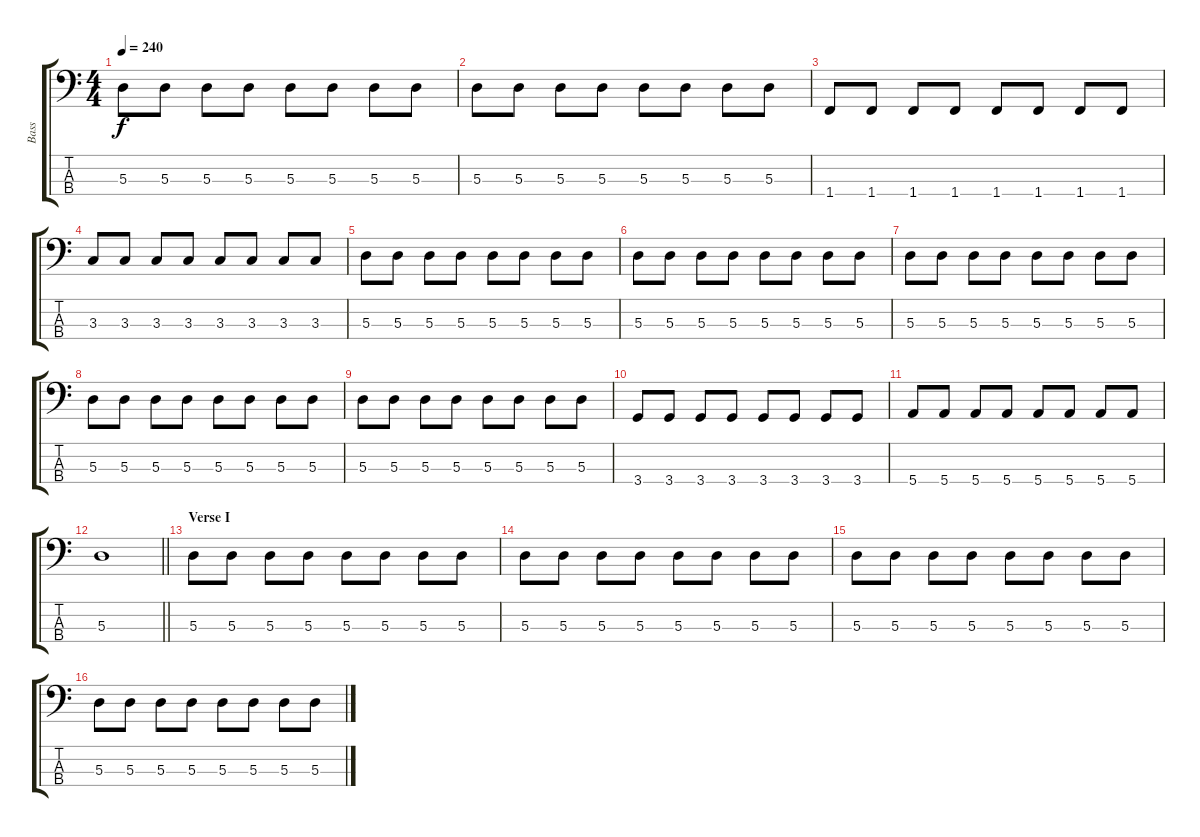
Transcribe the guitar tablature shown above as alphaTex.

\track ("Bass" "Bass") {instrument electricbassfinger}
\staff {score tabs}
\tuning (G2 D2 A1 E1) {hide}
\ts (4 4)
\tempo 240
\clef f4
\ks c
5.3.8{dy f} 5.3.8 5.3.8 5.3.8 5.3.8 5.3.8 5.3.8 5.3.8 |
5.3.8 5.3.8 5.3.8 5.3.8 5.3.8 5.3.8 5.3.8 5.3.8 |
1.4.8 1.4.8 1.4.8 1.4.8 1.4.8 1.4.8 1.4.8 1.4.8 |
3.3.8 3.3.8 3.3.8 3.3.8 3.3.8 3.3.8 3.3.8 3.3.8 |
5.3.8 5.3.8 5.3.8 5.3.8 5.3.8 5.3.8 5.3.8 5.3.8 |
5.3.8 5.3.8 5.3.8 5.3.8 5.3.8 5.3.8 5.3.8 5.3.8 |
5.3.8 5.3.8 5.3.8 5.3.8 5.3.8 5.3.8 5.3.8 5.3.8 |
5.3.8 5.3.8 5.3.8 5.3.8 5.3.8 5.3.8 5.3.8 5.3.8 |
5.3.8 5.3.8 5.3.8 5.3.8 5.3.8 5.3.8 5.3.8 5.3.8 |
3.4.8 3.4.8 3.4.8 3.4.8 3.4.8 3.4.8 3.4.8 3.4.8 |
5.4.8 5.4.8 5.4.8 5.4.8 5.4.8 5.4.8 5.4.8 5.4.8 |
\barLineRight lightlight
5.3.1 |
\section ("" "Verse I")
5.3.8 5.3.8 5.3.8 5.3.8 5.3.8 5.3.8 5.3.8 5.3.8 |
5.3.8 5.3.8 5.3.8 5.3.8 5.3.8 5.3.8 5.3.8 5.3.8 |
5.3.8 5.3.8 5.3.8 5.3.8 5.3.8 5.3.8 5.3.8 5.3.8 |
5.3.8 5.3.8 5.3.8 5.3.8 5.3.8 5.3.8 5.3.8 5.3.8
